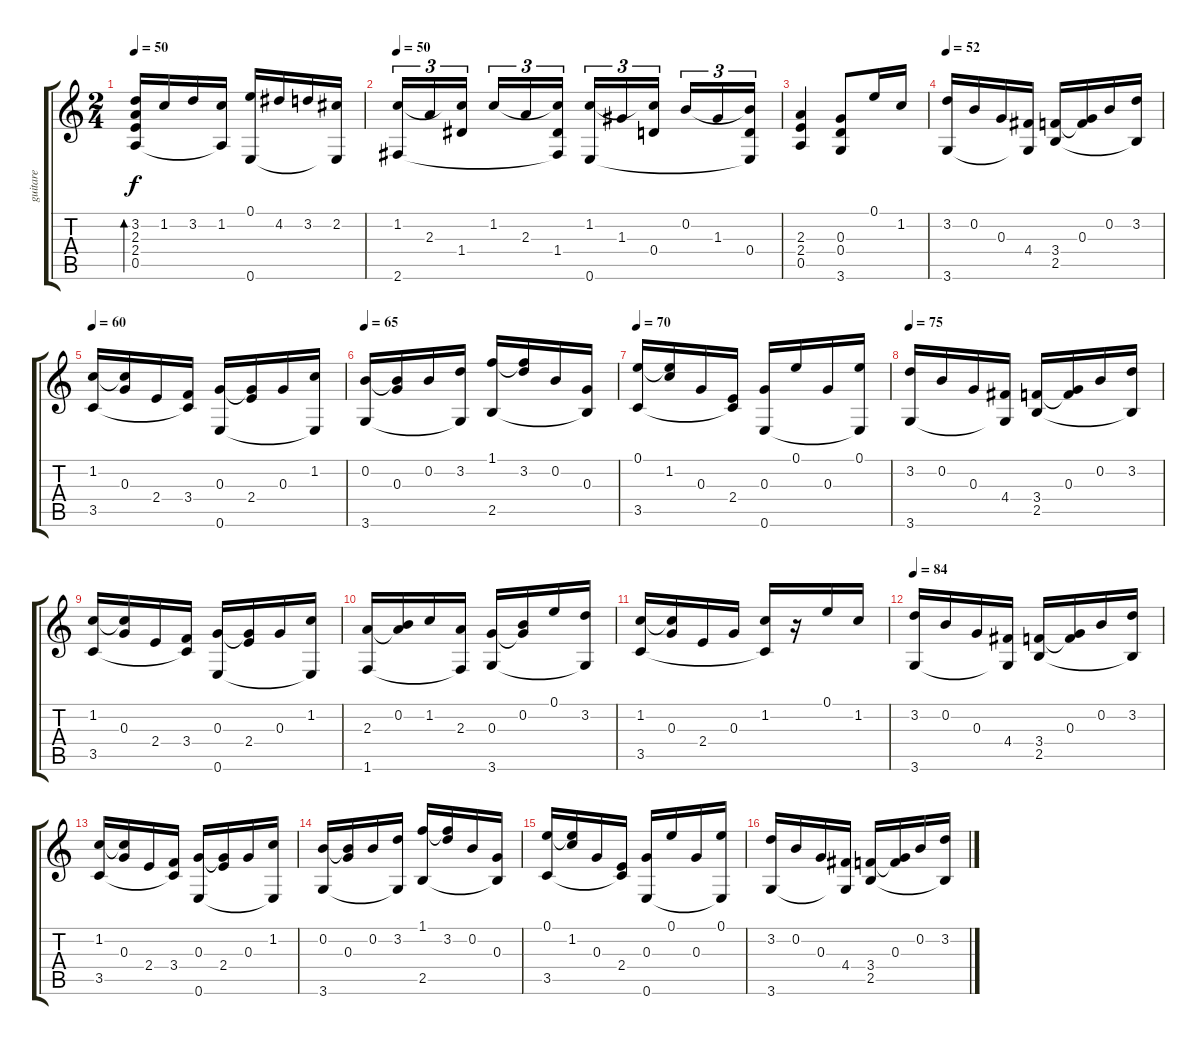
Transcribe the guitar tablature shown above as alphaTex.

\track ("guitare" "guitare") {instrument acousticguitarnylon}
\staff {score tabs}
\tuning (E4 B3 G3 D3 A2 E2) {hide}
\ts (2 4)
\tempo 50
\clef g2
\ks c
(3.2 2.3 2.4 0.5).16{bd 60 dy f} 1.2.16 3.2.16 (1.2 0.5{t}).16 (0.1 0.6).16 4.2.16 3.2.16 (2.2 0.6{t}).16 |
\tempo 50
(1.2 2.6).16{tu (3 2)} 2.3.16{tu (3 2)} (1.2{t} 1.4).16{tu (3 2)} 1.2.16{tu (3 2)} 2.3.16{tu (3 2)} (1.2{t} 1.4 2.6{t}).16{tu (3 2)} (1.2 0.6).16{tu (3 2)} 1.3.16{tu (3 2)} (1.2{t} 0.4).16{tu (3 2)} 0.2.16{tu (3 2)} 1.3.16{tu (3 2)} (0.2{t} 0.4 0.6{t}).16{tu (3 2)} |
(2.3 2.4 0.5).4 (0.3 0.4 3.6).8 0.1.16 1.2.16 |
\tempo 52
(3.2 3.6).16 0.2.16 0.3.16 (4.4 3.6{t}).16 (3.4 2.5).16 (0.3 3.4{t}).16 0.2.16 (3.2 2.5{t}).16 |
\tempo 60
(1.2 3.5).16 (1.2{t} 0.3).16 2.4.16 (3.4 3.5{t}).16 (0.3 0.6).16 (0.3{t} 2.4).16 0.3.16 (1.2 0.6{t}).16 |
\tempo 65
(0.2 3.6).16 (0.2{t} 0.3).16 0.2.16 (3.2 3.6{t}).16 (1.1 2.5).16 (1.1{t} 3.2).16 0.2.16 (0.3 2.5{t}).16 |
\tempo 70
(0.1 3.5).16 (0.1{t} 1.2).16 0.3.16 (2.4 3.5{t}).16 (0.3 0.6).16 0.1.16 0.3.16 (0.1 0.6{t}).16 |
\tempo 75
(3.2 3.6).16 0.2.16 0.3.16 (4.4 3.6{t}).16 (3.4 2.5).16 (0.3 3.4{t}).16 0.2.16 (3.2 2.5{t}).16 |
(1.2 3.5).16 (1.2{t} 0.3).16 2.4.16 (3.4 3.5{t}).16 (0.3 0.6).16 (0.3{t} 2.4).16 0.3.16 (1.2 0.6{t}).16 |
(2.3 1.6).16 (0.2 2.3{t}).16 1.2.16 (2.3 1.6{t}).16 (0.3 3.6).16 (0.2 0.3{t}).16 0.1.16 (3.2 3.6{t}).16 |
(1.2 3.5).16 (1.2{t} 0.3).16 2.4.16 0.3.16 (1.2 3.5{t}).16 r.16 0.1.16 1.2.16 |
\tempo 84
(3.2 3.6).16 0.2.16 0.3.16 (4.4 3.6{t}).16 (3.4 2.5).16 (0.3 3.4{t}).16 0.2.16 (3.2 2.5{t}).16 |
(1.2 3.5).16 (1.2{t} 0.3).16 2.4.16 (3.4 3.5{t}).16 (0.3 0.6).16 (0.3{t} 2.4).16 0.3.16 (1.2 0.6{t}).16 |
(0.2 3.6).16 (0.2{t} 0.3).16 0.2.16 (3.2 3.6{t}).16 (1.1 2.5).16 (1.1{t} 3.2).16 0.2.16 (0.3 2.5{t}).16 |
(0.1 3.5).16 (0.1{t} 1.2).16 0.3.16 (2.4 3.5{t}).16 (0.3 0.6).16 0.1.16 0.3.16 (0.1 0.6{t}).16 |
(3.2 3.6).16 0.2.16 0.3.16 (4.4 3.6{t}).16 (3.4 2.5).16 (0.3 3.4{t}).16 0.2.16 (3.2 2.5{t}).16
